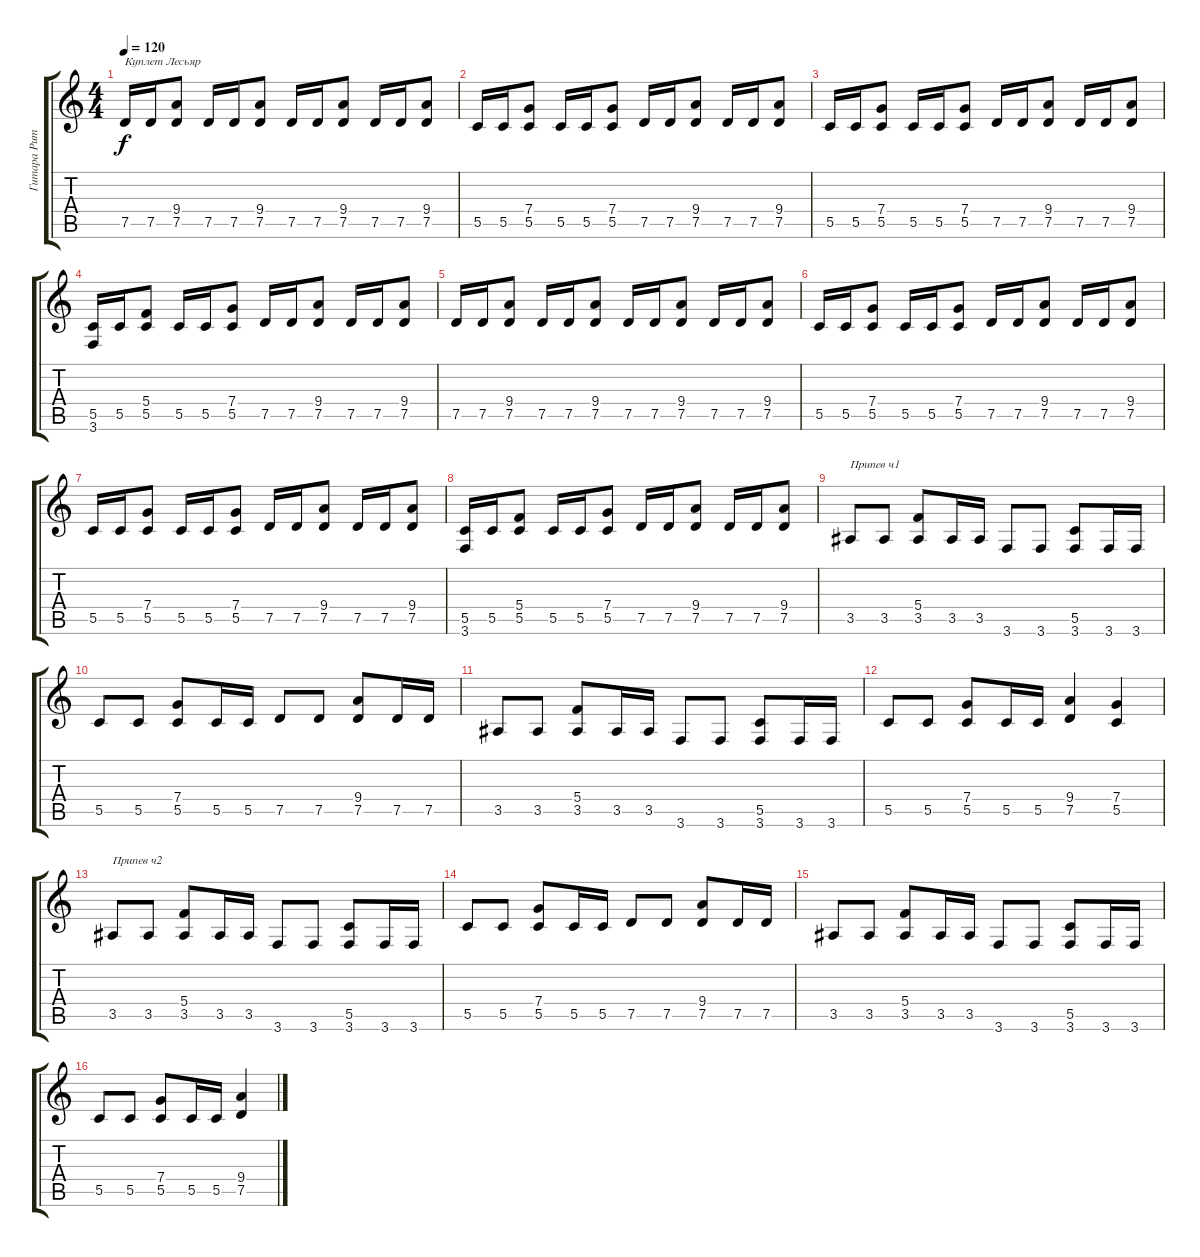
\track ("Гитара Ритм" "Гитара Рит") {instrument overdrivenguitar}
\staff {score tabs}
\tuning (D4 A3 F3 C3 G2 D2) {hide}
\ts (4 4)
\tempo 120
\clef g2
\ks c
7.5.16{txt "Куплет Лесьяр" dy f} 7.5.16 (9.4 7.5).8 7.5.16 7.5.16 (9.4 7.5).8 7.5.16 7.5.16 (9.4 7.5).8 7.5.16 7.5.16 (9.4 7.5).8 |
5.5.16 5.5.16 (7.4 5.5).8 5.5.16 5.5.16 (7.4 5.5).8 7.5.16 7.5.16 (9.4 7.5).8 7.5.16 7.5.16 (9.4 7.5).8 |
5.5.16 5.5.16 (7.4 5.5).8 5.5.16 5.5.16 (7.4 5.5).8 7.5.16 7.5.16 (9.4 7.5).8 7.5.16 7.5.16 (9.4 7.5).8 |
(5.5 3.6).16 5.5.16 (5.4 5.5).8 5.5.16 5.5.16 (7.4 5.5).8 7.5.16 7.5.16 (9.4 7.5).8 7.5.16 7.5.16 (9.4 7.5).8 |
7.5.16 7.5.16 (9.4 7.5).8 7.5.16 7.5.16 (9.4 7.5).8 7.5.16 7.5.16 (9.4 7.5).8 7.5.16 7.5.16 (9.4 7.5).8 |
5.5.16 5.5.16 (7.4 5.5).8 5.5.16 5.5.16 (7.4 5.5).8 7.5.16 7.5.16 (9.4 7.5).8 7.5.16 7.5.16 (9.4 7.5).8 |
5.5.16 5.5.16 (7.4 5.5).8 5.5.16 5.5.16 (7.4 5.5).8 7.5.16 7.5.16 (9.4 7.5).8 7.5.16 7.5.16 (9.4 7.5).8 |
(5.5 3.6).16 5.5.16 (5.4 5.5).8 5.5.16 5.5.16 (7.4 5.5).8 7.5.16 7.5.16 (9.4 7.5).8 7.5.16 7.5.16 (9.4 7.5).8 |
3.5.8{txt "Припев ч1"} 3.5.8 (5.4 3.5).8 3.5.16 3.5.16 3.6.8 3.6.8 (5.5 3.6).8 3.6.16 3.6.16 |
5.5.8 5.5.8 (7.4 5.5).8 5.5.16 5.5.16 7.5.8 7.5.8 (9.4 7.5).8 7.5.16 7.5.16 |
3.5.8 3.5.8 (5.4 3.5).8 3.5.16 3.5.16 3.6.8 3.6.8 (5.5 3.6).8 3.6.16 3.6.16 |
5.5.8 5.5.8 (7.4 5.5).8 5.5.16 5.5.16 (9.4 7.5).4 (7.4 5.5).4 |
3.5.8{txt "Припев ч2"} 3.5.8 (5.4 3.5).8 3.5.16 3.5.16 3.6.8 3.6.8 (5.5 3.6).8 3.6.16 3.6.16 |
5.5.8 5.5.8 (7.4 5.5).8 5.5.16 5.5.16 7.5.8 7.5.8 (9.4 7.5).8 7.5.16 7.5.16 |
3.5.8 3.5.8 (5.4 3.5).8 3.5.16 3.5.16 3.6.8 3.6.8 (5.5 3.6).8 3.6.16 3.6.16 |
5.5.8 5.5.8 (7.4 5.5).8 5.5.16 5.5.16 (9.4 7.5).4
